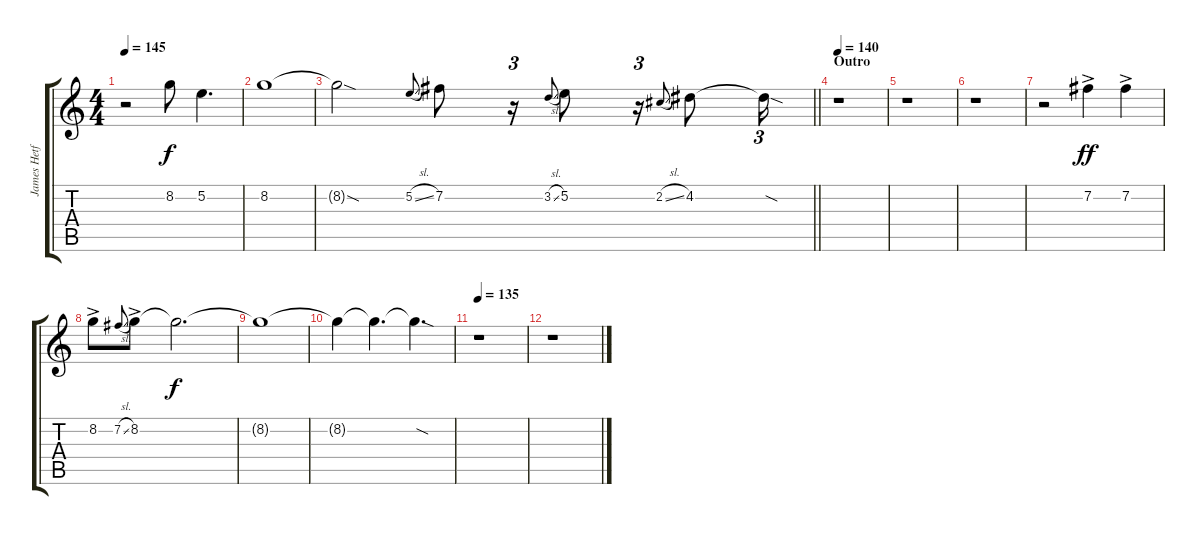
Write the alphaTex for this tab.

\track ("James Hetfield (Vocals)" "James Hetf") {instrument overdrivenguitar}
\staff {score tabs}
\tuning (E4 B3 G3 D3 A2 E2) {hide}
\ts (4 4)
\tempo 145
\clef g2
\ks c
r.2{dy f} 8.2.8 5.2.4{d} |
8.2.1 |
\barLineRight lightlight
8.2{sod t}.2 5.2{sl}.8{gr onbeat} 7.2.8 r.16{tu (3 2)} 3.2{sl}.8{gr onbeat} 5.2.8 r.16{tu (3 2)} 2.2{sl}.8{gr onbeat} 4.2.8 4.2{sod t}.16{tu (3 2)} |
\section ("" "Outro")
\tempo 140
r.1 |
r.1 |
r.1 |
r.2 7.2{ac}.4{dy ff} 7.2{ac}.4 |
8.2{ac}.8 7.2{sl}.8{gr onbeat} 8.2{ac}.8 8.2{t}.2{d dy f} |
8.2{t}.1 |
8.2{t}.4 8.2{t}.4{d} 8.2{sod t}.4{d} |
\tempo 135
r.1 |
r.1
